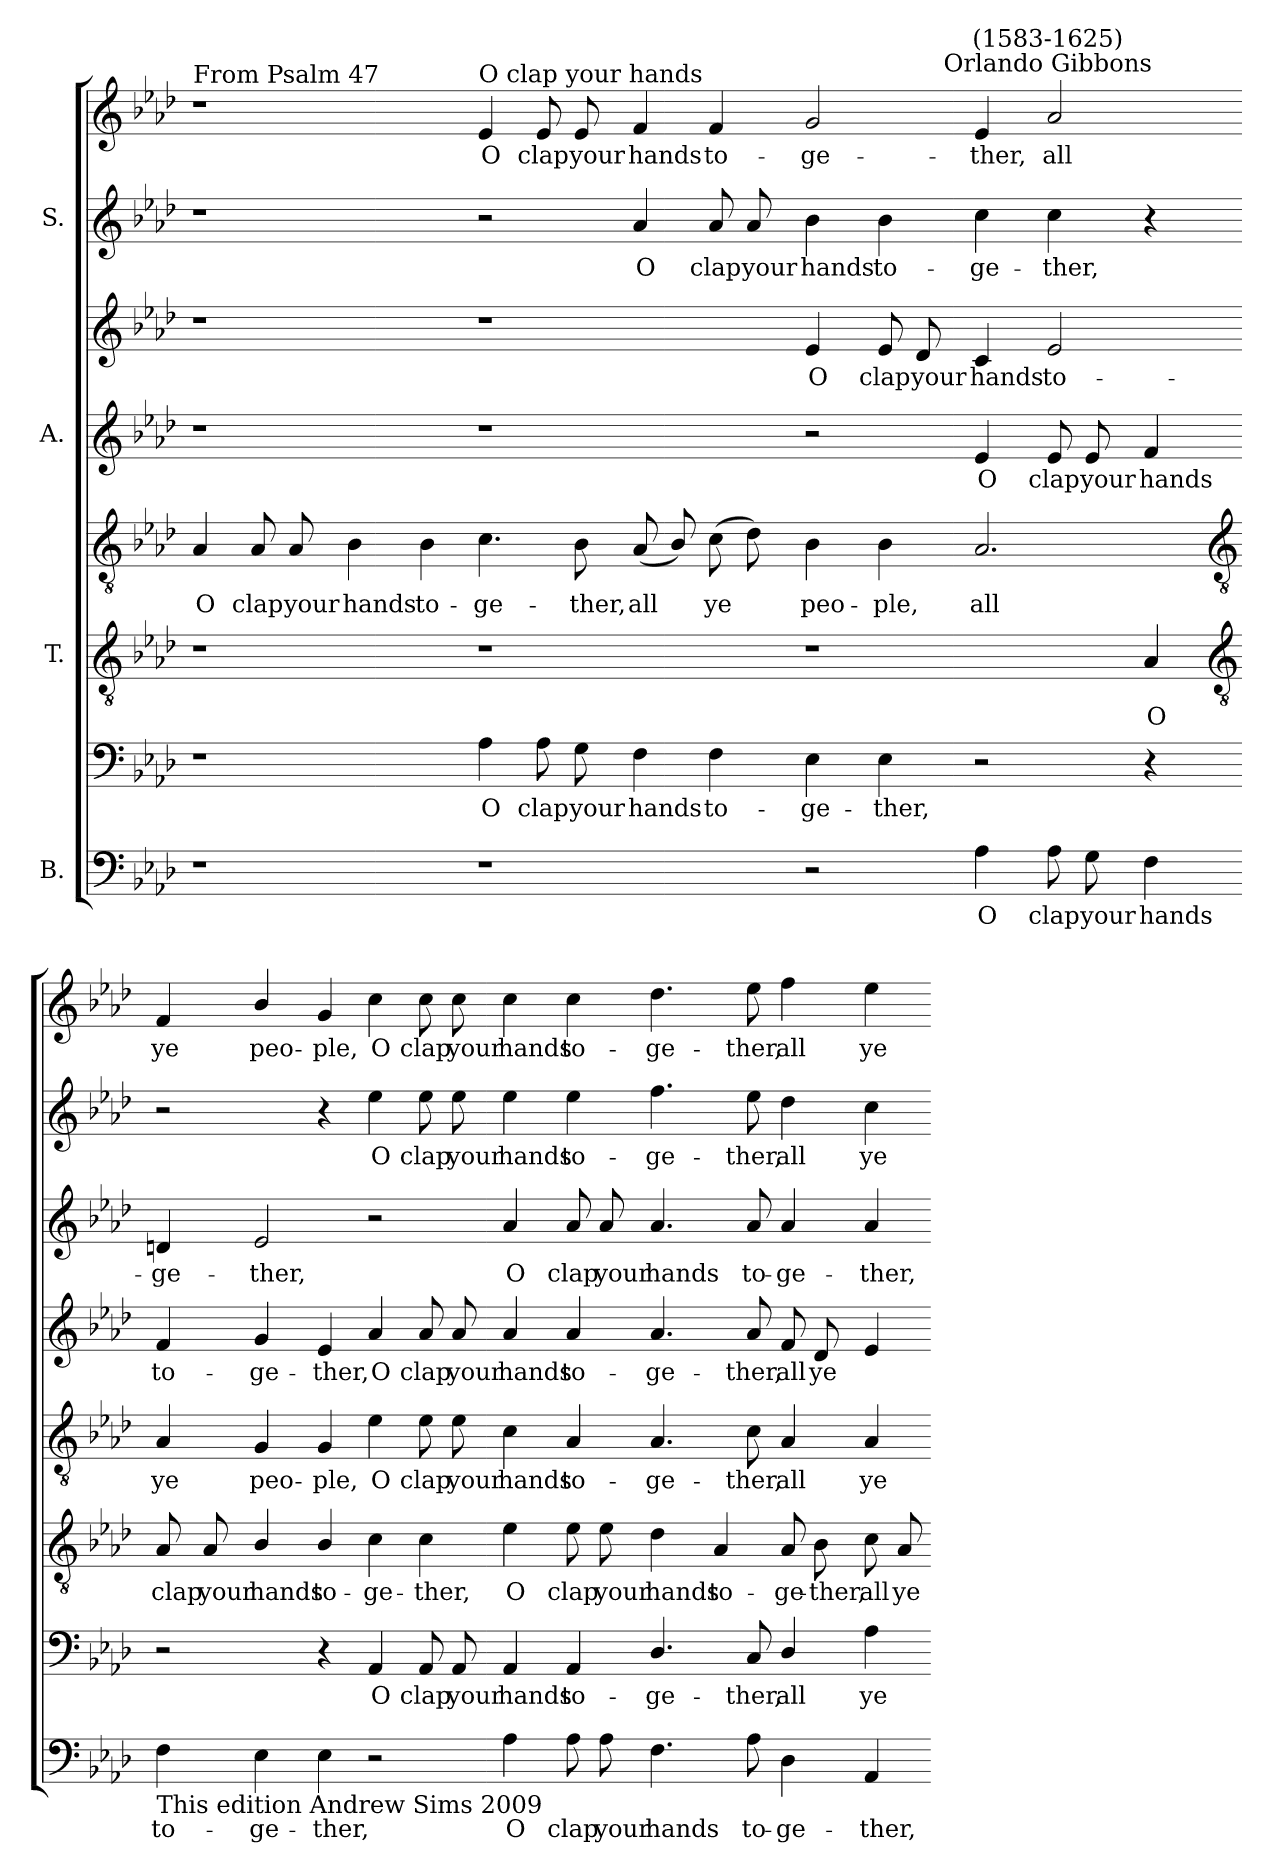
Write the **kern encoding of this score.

**kern	**text	**kern	**text	**kern	**text	**kern	**text	**kern	**text	**kern	**text	**kern	**text	**kern	**text
*part4	*part4	*part4	*part4	*part3	*part3	*part3	*part3	*part2	*part2	*part2	*part2	*part1	*part1	*part1	*part1
*staff8	*staff8	*staff7	*staff7	*staff6	*staff6	*staff5	*staff5	*staff4	*staff4	*staff3	*staff3	*staff2	*staff2	*staff1	*staff1
*I"B.	*	*	*	*I"T.	*	*	*	*I"A.	*	*	*	*I"S.	*	*	*
*clefF4	*	*clefF4	*	*clefGv2	*	*clefGv2	*	*clefG2	*	*clefG2	*	*clefG2	*	*clefG2	*
*k[b-e-a-d-]	*	*k[b-e-a-d-]	*	*k[b-e-a-d-]	*	*k[b-e-a-d-]	*	*k[b-e-a-d-]	*	*k[b-e-a-d-]	*	*k[b-e-a-d-]	*	*k[b-e-a-d-]	*
*A-:	*	*A-:	*	*A-:	*	*A-:	*	*A-:	*	*A-:	*	*A-:	*	*A-:	*
=	=	=	=	=	=	=	=	=	=	=	=	=	=	=	=
!	!	!	!	!	!	!	!	!	!	!	!	!	!	!LO:TX:a:t=From Psalm 47	!
!	!	!	!	!	!	!	!LO:LY:b	!	!	!	!	!	!	!	!
1r	.	1r	.	1r	.	4A-	O	1r	.	1r	.	1r	.	1r	.
!	!	!	!	!	!	!	!LO:LY:b	!	!	!	!	!	!	!	!
.	.	.	.	.	.	8A-	clap	.	.	.	.	.	.	.	.
!	!	!	!	!	!	!	!LO:LY:b	!	!	!	!	!	!	!	!
.	.	.	.	.	.	8A-	your	.	.	.	.	.	.	.	.
!	!	!	!	!	!	!	!LO:LY:b	!	!	!	!	!	!	!	!
.	.	.	.	.	.	4B-	hands	.	.	.	.	.	.	.	.
!	!	!	!	!	!	!	!LO:LY:b	!	!	!	!	!	!	!	!
.	.	.	.	.	.	4B-	to-	.	.	.	.	.	.	.	.
!	!	!	!	!	!	!	!	!	!	!	!	!	!	!LO:TX:a:t=O clap your hands	!
!	!	!	!LO:LY:b	!	!	!	!LO:LY:b	!	!	!	!	!	!	!	!LO:LY:b
1r	.	4A-	O	1r	.	4.c	-ge-	1r	.	1r	.	2r	.	4e-	O
!	!	!	!LO:LY:b	!	!	!	!	!	!	!	!	!	!	!	!LO:LY:b
.	.	8A-	clap	.	.	.	.	.	.	.	.	.	.	8e-	clap
!	!	!	!LO:LY:b	!	!	!	!LO:LY:b	!	!	!	!	!	!	!	!LO:LY:b
.	.	8G	your	.	.	8B-	-ther,	.	.	.	.	.	.	8e-	your
!	!	!	!LO:LY:b	!	!	!	!LO:LY:b	!	!	!	!	!	!LO:LY:b	!	!LO:LY:b
.	.	4F	hands	.	.	(<8A-	all	.	.	.	.	4a-	O	4f	hands
.	.	.	.	.	.	8B-/)	.	.	.	.	.	.	.	.	.
!	!	!	!LO:LY:b	!	!	!	!LO:LY:b	!	!	!	!	!	!LO:LY:b	!	!LO:LY:b
.	.	4F	to-	.	.	(>8c	ye	.	.	.	.	8a-	clap	4f	to-
!	!	!	!	!	!	!	!	!	!	!	!	!	!LO:LY:b	!	!
.	.	.	.	.	.	8d-)	.	.	.	.	.	8a-	your	.	.
!	!	!	!LO:LY:b	!	!	!	!LO:LY:b	!	!	!	!LO:LY:b	!	!LO:LY:b	!	!LO:LY:b
2r	.	4E-	-ge-	1r	.	4B-	peo-	2r	.	4e-	O	4b-	hands	2g	-ge-
!	!	!	!LO:LY:b	!	!	!	!LO:LY:b	!	!	!	!LO:LY:b	!	!LO:LY:b	!	!
.	.	4E-	-ther,	.	.	4B-	-ple,	.	.	8e-	clap	4b-	to-	.	.
!	!	!	!	!	!	!	!	!	!	!	!LO:LY:b	!	!	!	!
.	.	.	.	.	.	.	.	.	.	8d-	your	.	.	.	.
!	!LO:LY:b	!	!	!	!	!	!LO:LY:b	!	!LO:LY:b	!	!LO:LY:b	!	!LO:LY:b	!	!LO:LY:b
4A-	O	2r	.	.	.	2.A-	all	4e-	-O	4c	hands	4cc	-ge-	4e-	-ther,
!	!	!	!	!	!	!	!	!	!	!	!	!	!	!LO:TX:a:cj:t=Orlando Gibbons	!
!	!	!	!	!	!	!	!	!	!	!	!	!	!	!LO:TX:a:cj:t=(1583-1625)	!
!	!LO:LY:b	!	!	!	!	!	!	!	!LO:LY:b	!	!LO:LY:b	!	!LO:LY:b	!	!LO:LY:b
8A-	clap	.	.	.	.	.	.	8e-	clap	2e-	to-	4cc	-ther,	2a-	all
!	!LO:LY:b	!	!	!	!	!	!	!	!LO:LY:b	!	!	!	!	!	!
8G	your	.	.	.	.	.	.	8e-	your	.	.	.	.	.	.
!	!LO:LY:b	!	!	!	!LO:LY:b	!	!	!	!LO:LY:b	!	!	!	!	!	!
4F	hands	4r	.	4A-	O	.	.	4f	hands	.	.	4r	.	.	.
!!LO:LB:g=z
=1-	=1-	=1-	=1-	=1-	=1-	=1-	=1-	=1-	=1-	=1-	=1-	=1-	=1-	=1-	=1-
*	*	*	*	*clefGv2	*	*clefGv2	*	*	*	*	*	*	*	*	*
!LO:TX:b:t=This edition  Andrew Sims 2009	!	!	!	!	!	!	!	!	!	!	!	!	!	!	!
!	!LO:LY:b	!	!	!	!LO:LY:b	!	!LO:LY:b	!	!LO:LY:b	!	!LO:LY:b	!	!	!	!LO:LY:b
4F	to-	2r	.	8A-	clap	4A-	ye	4f	to-	4dn	-ge-	2r	.	4f	ye
!	!	!	!	!	!LO:LY:b	!	!	!	!	!	!	!	!	!	!
.	.	.	.	8A-	your	.	.	.	.	.	.	.	.	.	.
!	!LO:LY:b	!	!	!	!LO:LY:b	!	!LO:LY:b	!	!LO:LY:b	!	!LO:LY:b	!	!	!	!LO:LY:b
4E-	-ge-	.	.	4B-/	hands	4G	peo-	4g	-ge-	2e-	-ther,	.	.	4b-/	peo-
!	!LO:LY:b	!	!	!	!LO:LY:b	!	!LO:LY:b	!	!LO:LY:b	!	!	!	!	!	!LO:LY:b
4E-	-ther,	4r	.	4B-/	to-	4G	-ple,	4e-	-ther,	.	.	4r	.	4g	-ple,
!	!	!	!LO:LY:b	!	!LO:LY:b	!	!LO:LY:b	!	!LO:LY:b	!	!	!	!LO:LY:b	!	!LO:LY:b
2r	.	4AA-	O	4c	-ge-	4e-	O	4a-	O	2r	.	4ee-	O	4cc	O
!	!	!	!LO:LY:b	!	!LO:LY:b	!	!LO:LY:b	!	!LO:LY:b	!	!	!	!LO:LY:b	!	!LO:LY:b
.	.	8AA-	clap	4c	-ther,	8e-	clap	8a-	clap	.	.	8ee-	clap	8cc	clap
!	!	!	!LO:LY:b	!	!	!	!LO:LY:b	!	!LO:LY:b	!	!	!	!LO:LY:b	!	!LO:LY:b
.	.	8AA-	your	.	.	8e-	your	8a-	your	.	.	8ee-	your	8cc	your
!	!LO:LY:b	!	!LO:LY:b	!	!LO:LY:b	!	!LO:LY:b	!	!LO:LY:b	!	!LO:LY:b	!	!LO:LY:b	!	!LO:LY:b
4A-	O	4AA-	hands	4e-	O	4c	hands	4a-	hands	4a-	O	4ee-	hands	4cc	hands
!	!LO:LY:b	!	!LO:LY:b	!	!LO:LY:b	!	!LO:LY:b	!	!LO:LY:b	!	!LO:LY:b	!	!LO:LY:b	!	!LO:LY:b
8A-	clap	4AA-	to-	8e-	clap	4A-	to-	4a-	to-	8a-	clap	4ee-	to-	4cc	to-
!	!LO:LY:b	!	!	!	!LO:LY:b	!	!	!	!	!	!LO:LY:b	!	!	!	!
8A-	your	.	.	8e-	your	.	.	.	.	8a-	your	.	.	.	.
!	!LO:LY:b	!	!LO:LY:b	!	!LO:LY:b	!	!LO:LY:b	!	!LO:LY:b	!	!LO:LY:b	!	!LO:LY:b	!	!LO:LY:b
4.F	hands	4.D-/	-ge-	4d-	hands	4.A-	-ge-	4.a-	-ge-	4.a-	hands	4.ff	-ge-	4.dd-	-ge-
!	!	!	!	!	!LO:LY:b	!	!	!	!	!	!	!	!	!	!
.	.	.	.	4A-	to-	.	.	.	.	.	.	.	.	.	.
!	!LO:LY:b	!	!LO:LY:b	!	!	!	!LO:LY:b	!	!LO:LY:b	!	!LO:LY:b	!	!LO:LY:b	!	!LO:LY:b
8A-	to-	8C/	-ther,	.	.	8c	-ther,	8a-	-ther,	8a-	to-	8ee-	-ther,	8ee-	-ther,
!	!LO:LY:b	!	!LO:LY:b	!	!LO:LY:b	!	!LO:LY:b	!	!LO:LY:b	!	!LO:LY:b	!	!LO:LY:b	!	!LO:LY:b
4D-	-ge-	4D-/	all	8A-	-ge-	4A-	all	8f	all	4a-	-ge-	4dd-	all	4ff	all
!	!	!	!	!	!LO:LY:b	!	!	!	!LO:LY:b	!	!	!	!	!	!
.	.	.	.	8B-	-ther,	.	.	8d-	ye	.	.	.	.	.	.
!	!LO:LY:b	!	!LO:LY:b	!	!LO:LY:b	!	!LO:LY:b	!	!	!	!LO:LY:b	!	!LO:LY:b	!	!LO:LY:b
4AA-	-ther,	4A-	ye	8c	all	4A-	ye	4e-	.	4a-	-ther,	4cc	ye	4ee-	ye
!	!	!	!	!	!LO:LY:b	!	!	!	!	!	!	!	!	!	!
.	.	.	.	8A-	ye	.	.	.	.	.	.	.	.	.	.
=-	=-	=-	=-	=-	=-	=-	=-	=-	=-	=-	=-	=-	=-	=-	=-
*-	*-	*-	*-	*-	*-	*-	*-	*-	*-	*-	*-	*-	*-	*-	*-
